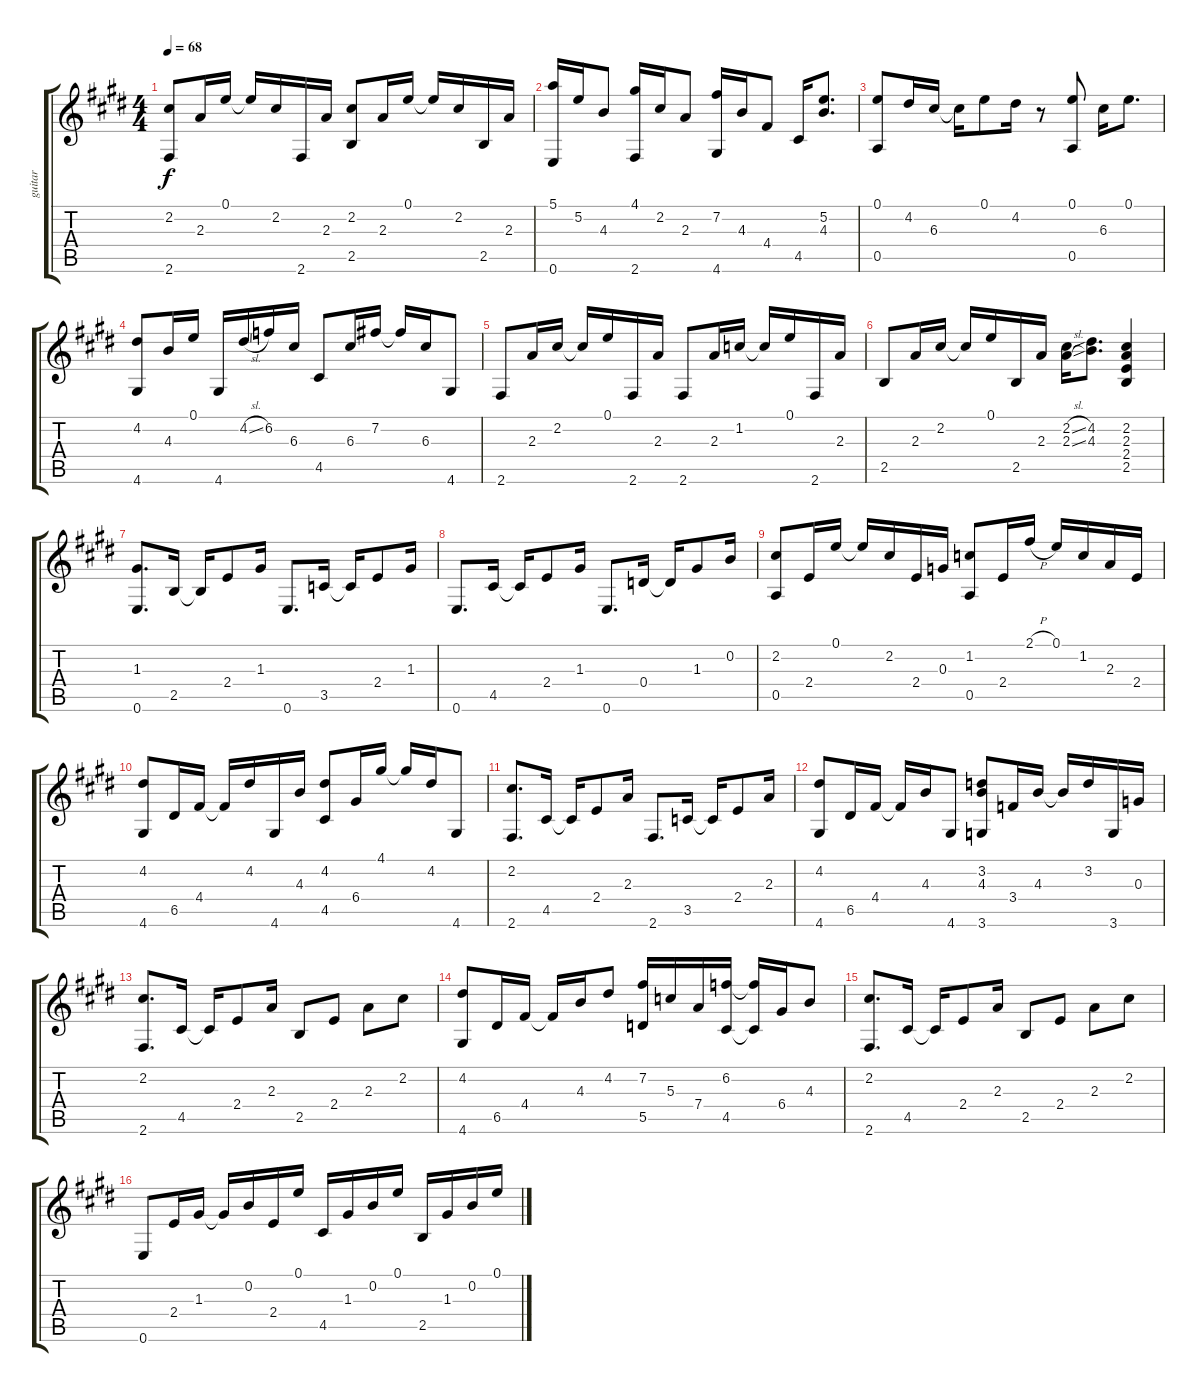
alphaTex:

\track ("guitar" "guitar") {instrument acousticguitarsteel}
\staff {score tabs}
\tuning (E4 B3 G3 D3 A2 E2) {hide}
\ts (4 4)
\tempo 68
\clef g2
\ks e
(2.2 2.6).8{dy f} 2.3.16 0.1.16 0.1{t}.16 2.2.16 2.6.16 2.3.16 (2.2 2.5).8 2.3.16 0.1.16 0.1{t}.16 2.2.16 2.5.16 2.3.16 |
(5.1 0.6).16 5.2.16 4.3.8 (4.1 2.6).16 2.2.16 2.3.8 (7.2 4.6).16 4.3.16 4.4.8 4.5.16 (5.2 4.3).8{d} |
(0.1 0.5).8 4.2.16 6.3.16 6.3{t}.16 0.1.8 4.2.16 r.8 (0.1 0.5).8 6.3.16 0.1.8{d} |
(4.2 4.6).8 4.3.16 0.1.16 4.6.16 4.2{sl}.16 6.2.16 6.3.16 4.5.8 6.3.16 7.2.16 7.2{t}.16 6.3.16 4.6.8 |
2.6.8 2.3.16 2.2.16 2.2{t}.16 0.1.16 2.6.16 2.3.16 2.6.8 2.3.16 1.2.16 1.2{t}.16 0.1.16 2.6.16 2.3.16 |
2.5.8 2.3.16 2.2.16 2.2{t}.16 0.1.16 2.5.16 2.3.16 (2.2{sl} 2.3{sl}).16 (4.2 4.3).8{d} (2.2 2.3 2.4 2.5).4 |
(1.3 0.6).8{d} 2.5.16 2.5{t}.16 2.4.8 1.3.16 0.6.8{d} 3.5.16 3.5{t}.16 2.4.8 1.3.16 |
0.6.8{d} 4.5.16 4.5{t}.16 2.4.8 1.3.16 0.6.8{d} 0.4.16 0.4{t}.16 1.3.8 0.2.16 |
(2.2 0.5).8 2.4.16 0.1.16 0.1{t}.16 2.2.16 2.4.16 0.3.16 (1.2 0.5).8 2.4.16 2.1{h}.16 0.1.16 1.2.16 2.3.16 2.4.16 |
(4.2 4.6).8 6.5.16 4.4.16 4.4{t}.16 4.2.16 4.6.16 4.3.16 (4.2 4.5).8 6.4.16 4.1.16 4.1{t}.16 4.2.16 4.6.8 |
(2.2 2.6).8{d} 4.5.16 4.5{t}.16 2.4.8 2.3.16 2.6.8{d} 3.5.16 3.5{t}.16 2.4.8 2.3.16 |
(4.2 4.6).8 6.5.16 4.4.16 4.4{t}.16 4.3.16 4.6.8 (3.2 4.3 3.6).8 3.4.16 4.3.16 4.3{t}.16 3.2.16 3.6.16 0.3.16 |
(2.2 2.6).8{d} 4.5.16 4.5{t}.16 2.4.8 2.3.16 2.5.8 2.4.8 2.3.8 2.2.8 |
(4.2 4.6).8 6.5.16 4.4.16 4.4{t}.16 4.3.16 4.2.8 (7.2 5.5).16 5.3.16 7.4.16 (6.2 4.5).16 (6.2{t} 4.5{t}).16 6.4.16 4.3.8 |
(2.2 2.6).8{d} 4.5.16 4.5{t}.16 2.4.8 2.3.16 2.5.8 2.4.8 2.3.8 2.2.8 |
0.6.8 2.4.16 1.3.16 1.3{t}.16 0.2.16 2.4.16 0.1.16 4.5.16 1.3.16 0.2.16 0.1.16 2.5.16 1.3.16 0.2.16 0.1.16
